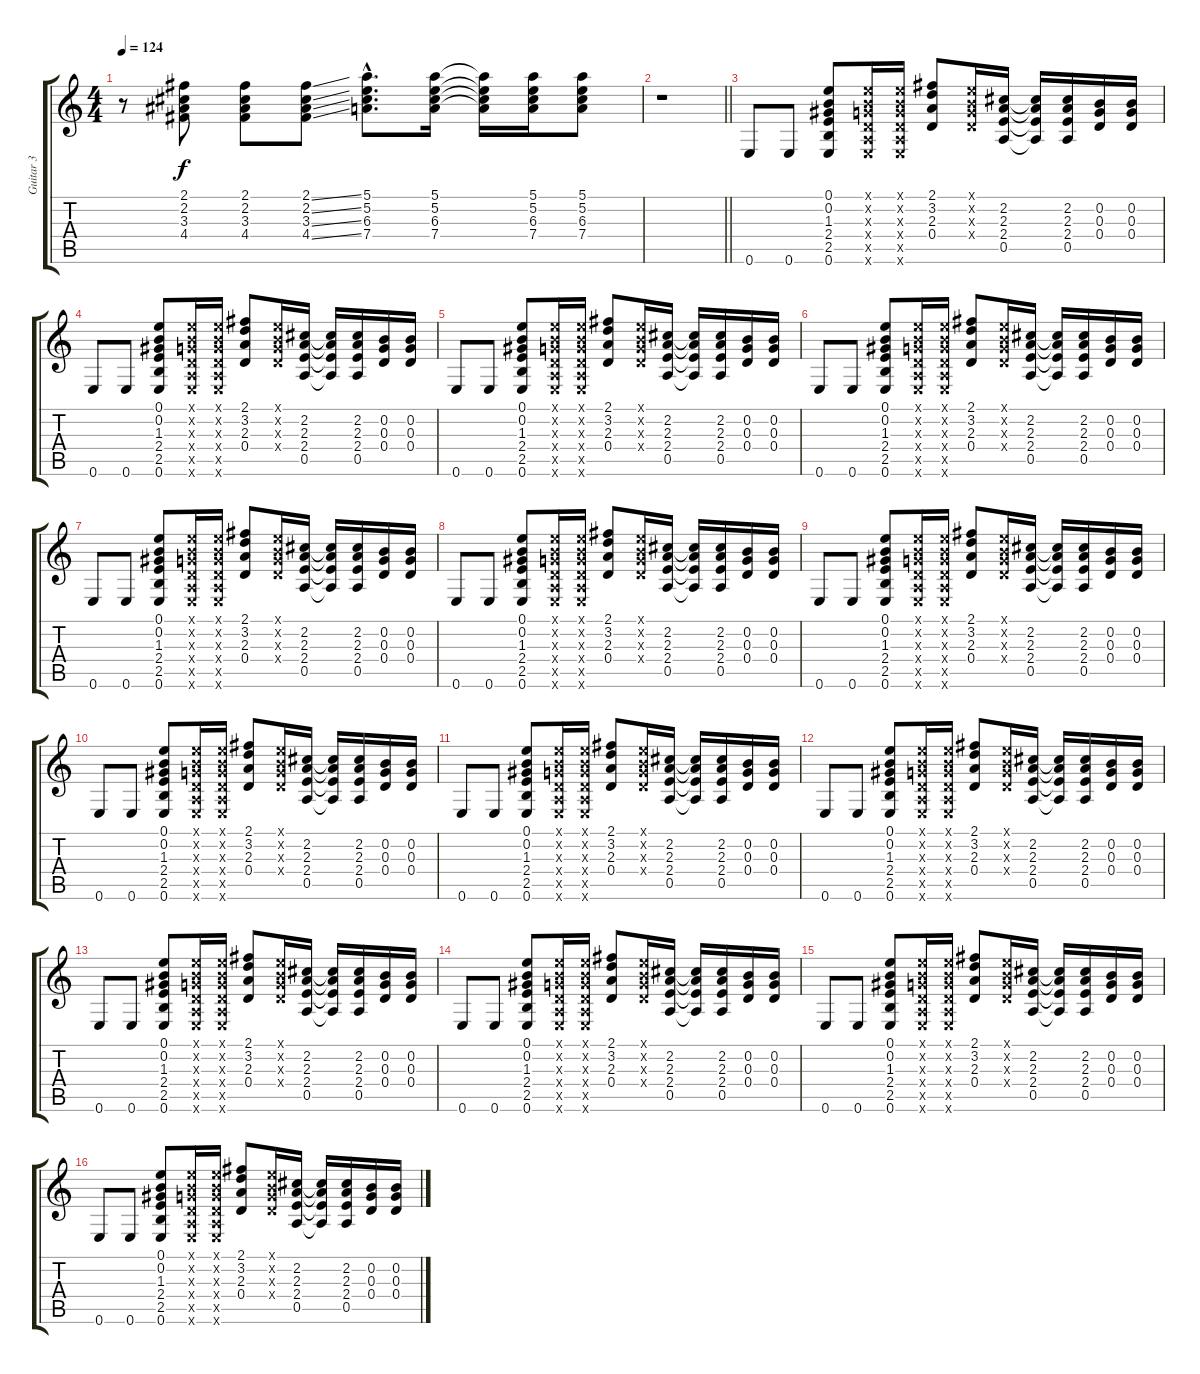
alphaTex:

\track ("Guitar 3" "Guitar 3") {instrument acousticguitarnylon}
\staff {score tabs}
\tuning (E4 B3 G3 D3 A2 E2) {hide}
\ts (4 4)
\tempo 124
\clef g2
\ks c
r.8{dy fff} (2.1 2.2 3.3 4.4).8{dy f} (2.1 2.2 3.3 4.4).8 (2.1{ss} 2.2{ss} 3.3{ss} 4.4{ss}).8 (5.1{hac} 5.2{hac} 6.3{hac} 7.4{hac}).8{d} (5.1 5.2 6.3 7.4).16 (5.1{t} 5.2{t} 6.3{t} 7.4{t}).16 (5.1 5.2 6.3 7.4).16 (5.1 5.2 6.3 7.4).8 |
\barLineRight lightlight
r.1 |
0.6.8 0.6.8 (0.1 0.2 1.3 2.4 2.5 0.6).8 (0.1{x} 0.2{x} 0.3{x} 0.4{x} 0.5{x} 0.6{x}).16 (0.1{x} 0.2{x} 0.3{x} 0.4{x} 0.5{x} 0.6{x}).16 (2.1 3.2 2.3 0.4).8 (0.1{x} 0.2{x} 0.3{x} 0.4{x}).16 (2.2 2.3 2.4 0.5).16 (2.2{t} 2.3{t} 2.4{t} 0.5{t}).16 (2.2 2.3 2.4 0.5).16 (0.2 0.3 0.4).16 (0.2 0.3 0.4).16 |
0.6.8 0.6.8 (0.1 0.2 1.3 2.4 2.5 0.6).8 (0.1{x} 0.2{x} 0.3{x} 0.4{x} 0.5{x} 0.6{x}).16 (0.1{x} 0.2{x} 0.3{x} 0.4{x} 0.5{x} 0.6{x}).16 (2.1 3.2 2.3 0.4).8 (0.1{x} 0.2{x} 0.3{x} 0.4{x}).16 (2.2 2.3 2.4 0.5).16 (2.2{t} 2.3{t} 2.4{t} 0.5{t}).16 (2.2 2.3 2.4 0.5).16 (0.2 0.3 0.4).16 (0.2 0.3 0.4).16 |
0.6.8 0.6.8 (0.1 0.2 1.3 2.4 2.5 0.6).8 (0.1{x} 0.2{x} 0.3{x} 0.4{x} 0.5{x} 0.6{x}).16 (0.1{x} 0.2{x} 0.3{x} 0.4{x} 0.5{x} 0.6{x}).16 (2.1 3.2 2.3 0.4).8 (0.1{x} 0.2{x} 0.3{x} 0.4{x}).16 (2.2 2.3 2.4 0.5).16 (2.2{t} 2.3{t} 2.4{t} 0.5{t}).16 (2.2 2.3 2.4 0.5).16 (0.2 0.3 0.4).16 (0.2 0.3 0.4).16 |
0.6.8 0.6.8 (0.1 0.2 1.3 2.4 2.5 0.6).8 (0.1{x} 0.2{x} 0.3{x} 0.4{x} 0.5{x} 0.6{x}).16 (0.1{x} 0.2{x} 0.3{x} 0.4{x} 0.5{x} 0.6{x}).16 (2.1 3.2 2.3 0.4).8 (0.1{x} 0.2{x} 0.3{x} 0.4{x}).16 (2.2 2.3 2.4 0.5).16 (2.2{t} 2.3{t} 2.4{t} 0.5{t}).16 (2.2 2.3 2.4 0.5).16 (0.2 0.3 0.4).16 (0.2 0.3 0.4).16 |
0.6.8 0.6.8 (0.1 0.2 1.3 2.4 2.5 0.6).8 (0.1{x} 0.2{x} 0.3{x} 0.4{x} 0.5{x} 0.6{x}).16 (0.1{x} 0.2{x} 0.3{x} 0.4{x} 0.5{x} 0.6{x}).16 (2.1 3.2 2.3 0.4).8 (0.1{x} 0.2{x} 0.3{x} 0.4{x}).16 (2.2 2.3 2.4 0.5).16 (2.2{t} 2.3{t} 2.4{t} 0.5{t}).16 (2.2 2.3 2.4 0.5).16 (0.2 0.3 0.4).16 (0.2 0.3 0.4).16 |
0.6.8 0.6.8 (0.1 0.2 1.3 2.4 2.5 0.6).8 (0.1{x} 0.2{x} 0.3{x} 0.4{x} 0.5{x} 0.6{x}).16 (0.1{x} 0.2{x} 0.3{x} 0.4{x} 0.5{x} 0.6{x}).16 (2.1 3.2 2.3 0.4).8 (0.1{x} 0.2{x} 0.3{x} 0.4{x}).16 (2.2 2.3 2.4 0.5).16 (2.2{t} 2.3{t} 2.4{t} 0.5{t}).16 (2.2 2.3 2.4 0.5).16 (0.2 0.3 0.4).16 (0.2 0.3 0.4).16 |
0.6.8 0.6.8 (0.1 0.2 1.3 2.4 2.5 0.6).8 (0.1{x} 0.2{x} 0.3{x} 0.4{x} 0.5{x} 0.6{x}).16 (0.1{x} 0.2{x} 0.3{x} 0.4{x} 0.5{x} 0.6{x}).16 (2.1 3.2 2.3 0.4).8 (0.1{x} 0.2{x} 0.3{x} 0.4{x}).16 (2.2 2.3 2.4 0.5).16 (2.2{t} 2.3{t} 2.4{t} 0.5{t}).16 (2.2 2.3 2.4 0.5).16 (0.2 0.3 0.4).16 (0.2 0.3 0.4).16 |
0.6.8 0.6.8 (0.1 0.2 1.3 2.4 2.5 0.6).8 (0.1{x} 0.2{x} 0.3{x} 0.4{x} 0.5{x} 0.6{x}).16 (0.1{x} 0.2{x} 0.3{x} 0.4{x} 0.5{x} 0.6{x}).16 (2.1 3.2 2.3 0.4).8 (0.1{x} 0.2{x} 0.3{x} 0.4{x}).16 (2.2 2.3 2.4 0.5).16 (2.2{t} 2.3{t} 2.4{t} 0.5{t}).16 (2.2 2.3 2.4 0.5).16 (0.2 0.3 0.4).16 (0.2 0.3 0.4).16 |
0.6.8 0.6.8 (0.1 0.2 1.3 2.4 2.5 0.6).8 (0.1{x} 0.2{x} 0.3{x} 0.4{x} 0.5{x} 0.6{x}).16 (0.1{x} 0.2{x} 0.3{x} 0.4{x} 0.5{x} 0.6{x}).16 (2.1 3.2 2.3 0.4).8 (0.1{x} 0.2{x} 0.3{x} 0.4{x}).16 (2.2 2.3 2.4 0.5).16 (2.2{t} 2.3{t} 2.4{t} 0.5{t}).16 (2.2 2.3 2.4 0.5).16 (0.2 0.3 0.4).16 (0.2 0.3 0.4).16 |
0.6.8 0.6.8 (0.1 0.2 1.3 2.4 2.5 0.6).8 (0.1{x} 0.2{x} 0.3{x} 0.4{x} 0.5{x} 0.6{x}).16 (0.1{x} 0.2{x} 0.3{x} 0.4{x} 0.5{x} 0.6{x}).16 (2.1 3.2 2.3 0.4).8 (0.1{x} 0.2{x} 0.3{x} 0.4{x}).16 (2.2 2.3 2.4 0.5).16 (2.2{t} 2.3{t} 2.4{t} 0.5{t}).16 (2.2 2.3 2.4 0.5).16 (0.2 0.3 0.4).16 (0.2 0.3 0.4).16 |
0.6.8 0.6.8 (0.1 0.2 1.3 2.4 2.5 0.6).8 (0.1{x} 0.2{x} 0.3{x} 0.4{x} 0.5{x} 0.6{x}).16 (0.1{x} 0.2{x} 0.3{x} 0.4{x} 0.5{x} 0.6{x}).16 (2.1 3.2 2.3 0.4).8 (0.1{x} 0.2{x} 0.3{x} 0.4{x}).16 (2.2 2.3 2.4 0.5).16 (2.2{t} 2.3{t} 2.4{t} 0.5{t}).16 (2.2 2.3 2.4 0.5).16 (0.2 0.3 0.4).16 (0.2 0.3 0.4).16 |
0.6.8 0.6.8 (0.1 0.2 1.3 2.4 2.5 0.6).8 (0.1{x} 0.2{x} 0.3{x} 0.4{x} 0.5{x} 0.6{x}).16 (0.1{x} 0.2{x} 0.3{x} 0.4{x} 0.5{x} 0.6{x}).16 (2.1 3.2 2.3 0.4).8 (0.1{x} 0.2{x} 0.3{x} 0.4{x}).16 (2.2 2.3 2.4 0.5).16 (2.2{t} 2.3{t} 2.4{t} 0.5{t}).16 (2.2 2.3 2.4 0.5).16 (0.2 0.3 0.4).16 (0.2 0.3 0.4).16 |
0.6.8 0.6.8 (0.1 0.2 1.3 2.4 2.5 0.6).8 (0.1{x} 0.2{x} 0.3{x} 0.4{x} 0.5{x} 0.6{x}).16 (0.1{x} 0.2{x} 0.3{x} 0.4{x} 0.5{x} 0.6{x}).16 (2.1 3.2 2.3 0.4).8 (0.1{x} 0.2{x} 0.3{x} 0.4{x}).16 (2.2 2.3 2.4 0.5).16 (2.2{t} 2.3{t} 2.4{t} 0.5{t}).16 (2.2 2.3 2.4 0.5).16 (0.2 0.3 0.4).16 (0.2 0.3 0.4).16 |
0.6.8 0.6.8 (0.1 0.2 1.3 2.4 2.5 0.6).8 (0.1{x} 0.2{x} 0.3{x} 0.4{x} 0.5{x} 0.6{x}).16 (0.1{x} 0.2{x} 0.3{x} 0.4{x} 0.5{x} 0.6{x}).16 (2.1 3.2 2.3 0.4).8 (0.1{x} 0.2{x} 0.3{x} 0.4{x}).16 (2.2 2.3 2.4 0.5).16 (2.2{t} 2.3{t} 2.4{t} 0.5{t}).16 (2.2 2.3 2.4 0.5).16 (0.2 0.3 0.4).16 (0.2 0.3 0.4).16
